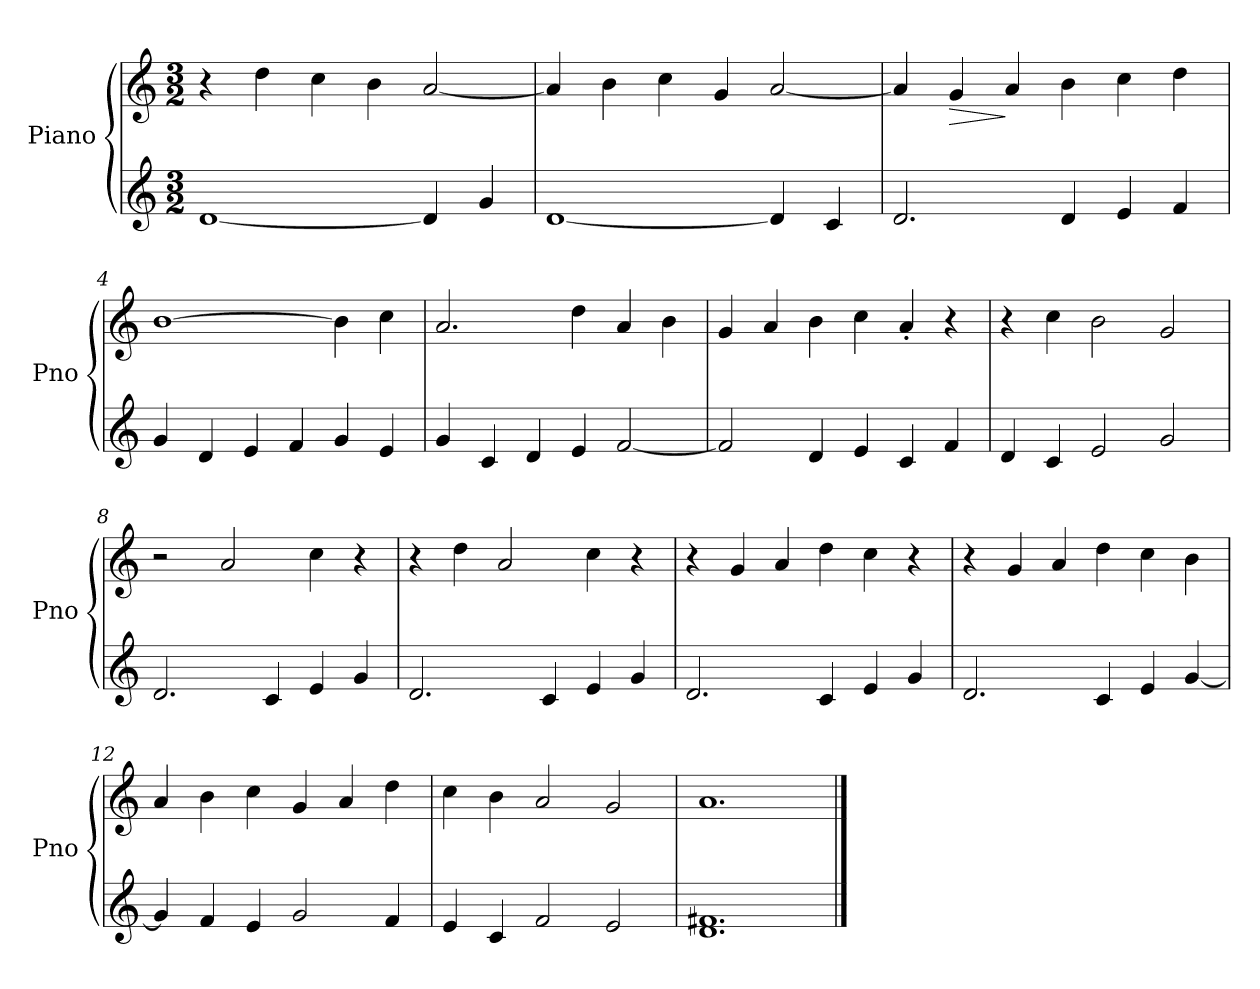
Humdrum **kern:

**kern	**kern	**dynam
*part2	*part1	*part1
*staff2	*staff1	*staff1
*I"Piano	*I"Piano	*
*I'Pno	*I'Pno	*
*clefG2	*clefG2	*
*k[]	*k[]	*
*M3/2	*M3/2	*
*MM104	*MM104	*
=1	=1	=1
[1d	4r	.
.	4dd\	.
.	4cc\	.
.	4b\	.
4d/]	[2a/	.
4g/	.	.
=2	=2	=2
[1d	4a/]	.
.	4b\	.
.	4cc\	.
.	4g/	.
4d/]	[2a/	.
4c/	.	.
=3	=3	=3
2.d/	4a/]	.
!	!	!LO:HP:b
.	4g/	>
.	4a/	]
4d/	4b\	.
4e/	4cc\	.
4f/	4dd\	.
!!LO:LB:g=z
=4	=4	=4
4g/	[1b	.
4d/	.	.
4e/	.	.
4f/	.	.
4g/	4b\]	.
4e/	4cc\	.
=5	=5	=5
4g/	2.a/	.
4c/	.	.
4d/	.	.
4e/	4dd\	.
[2f/	4a/	.
.	4b\	.
=6	=6	=6
2f/]	4g/	.
.	4a/	.
4d/	4b\	.
4e/	4cc\	.
4c/	4a'/	.
4f/	4r	.
!!LO:LB:g=z
=7	=7	=7
4d/	4r	.
4c/	4cc\	.
2e/	2b\	.
2g/	2g/	.
=8	=8	=8
2.d/	2r	.
.	2a/	.
4c/	.	.
4e/	4cc\	.
4g/	4r	.
=9	=9	=9
2.d/	4r	.
.	4dd\	.
.	2a/	.
4c/	.	.
4e/	4cc\	.
4g/	4r	.
=10	=10	=10
2.d/	4r	.
.	4g/	.
.	4a/	.
4c/	4dd\	.
4e/	4cc\	.
4g/	4r	.
!!LO:LB:g=z
=11	=11	=11
2.d/	4r	.
.	4g/	.
.	4a/	.
4c/	4dd\	.
4e/	4cc\	.
[4g/	4b\	.
=12	=12	=12
4g/]	4a/	.
4f/	4b\	.
4e/	4cc\	.
2g/	4g/	.
.	4a/	.
4f/	4dd\	.
=13	=13	=13
4e/	4cc\	.
4c/	4b\	.
2f/	2a/	.
2e/	2g/	.
=14	=14	=14
1.d 1.f#X	1.a	.
==	==	==
*-	*-	*-
